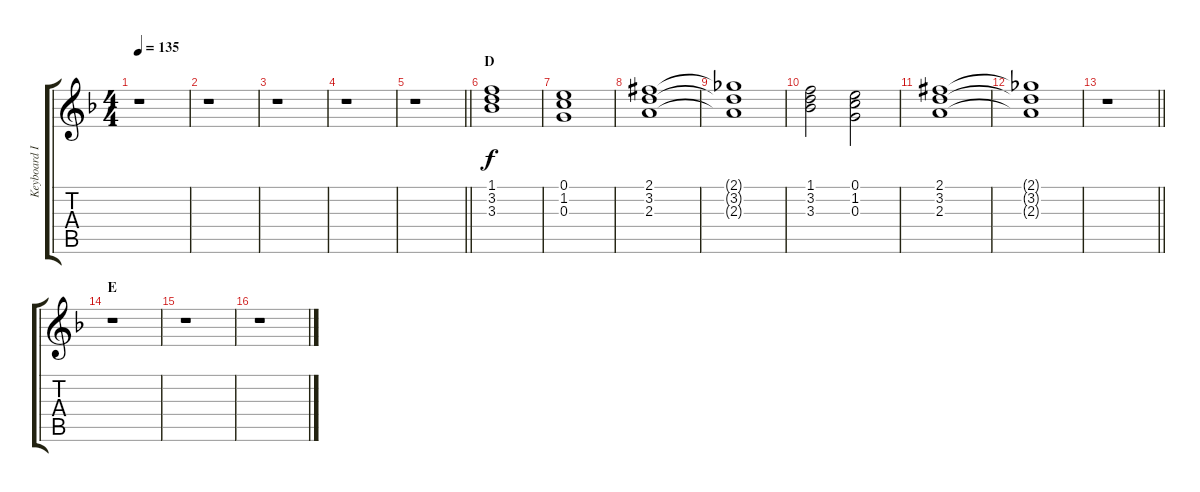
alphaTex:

\track ("Keyboard II" "Keyboard I") {instrument rockorgan}
\staff {score tabs}
\tuning (E5 B4 G4 D4 A3 E3) {hide}
\ts (4 4)
\tempo 135
\clef g2
\ks f
r.1{dy f} |
r.1 |
r.1 |
r.1 |
\barLineRight lightlight
r.1 |
\section ("" "D")
(1.1 3.2 3.3).1 |
(0.1 1.2 0.3).1 |
(2.1{acc #} 3.2 2.3).1 |
(2.1{t} 3.2{t} 2.3{t}).1 |
(1.1 3.2 3.3).2 (0.1 1.2 0.3).2 |
(2.1{acc #} 3.2 2.3).1 |
(2.1{t} 3.2{t} 2.3{t}).1 |
\barLineRight lightlight
r.1 |
\section ("" "E")
r.1 |
r.1 |
r.1
